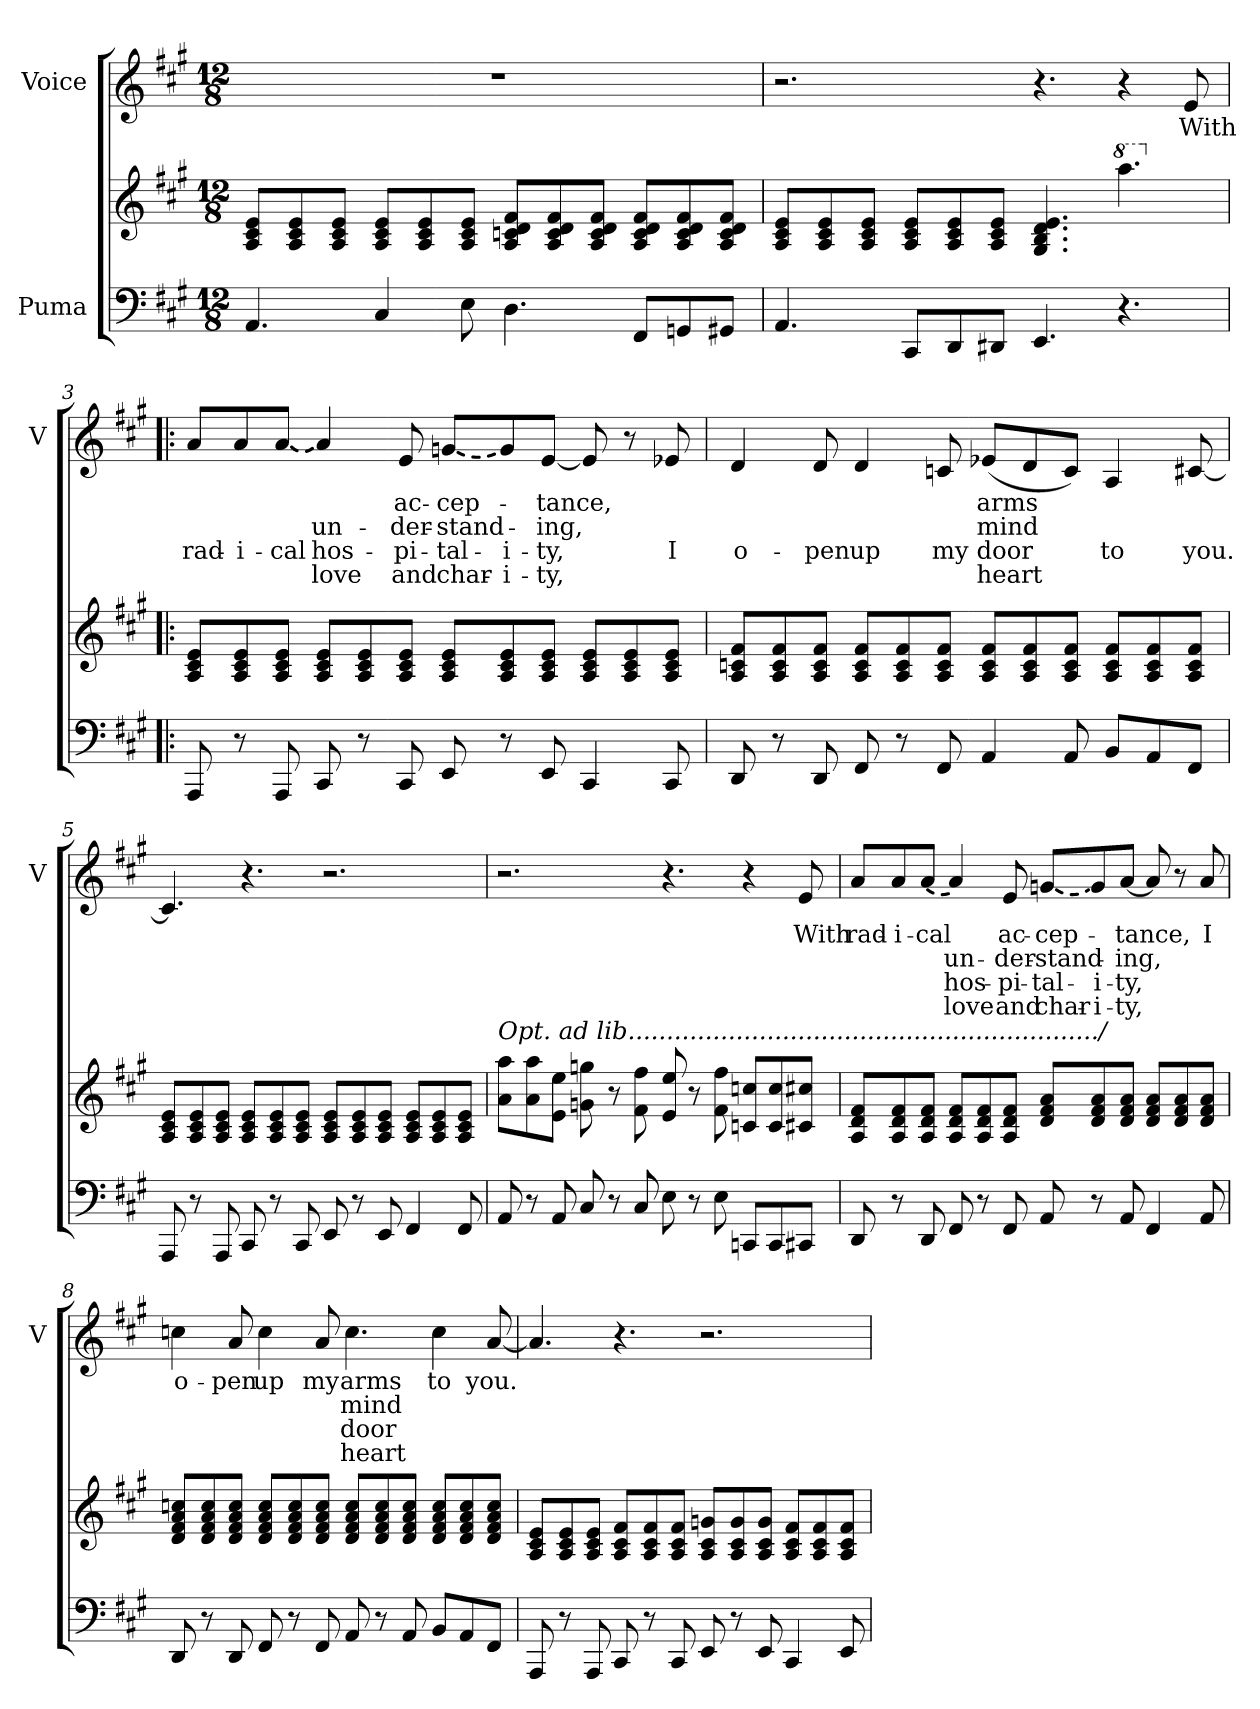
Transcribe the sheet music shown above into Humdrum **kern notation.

**kern	**kern	**kern	**text	**text	**text	**text
*part2	*part2	*part1	*part1	*part1	*part1	*part1
*staff3	*staff2	*staff1	*staff1	*staff1	*staff1	*staff1
*I"Puma	*	*I"Voice	*	*	*	*
*	*	*I'V	*	*	*	*
*clefF4	*clefG2	*clefG2	*	*	*	*
*k[f#c#g#]	*k[f#c#g#]	*k[f#c#g#]	*	*	*	*
*M12/8	*M12/8	*M12/8	*	*	*	*
*MM113	*MM113	*MM113	*	*	*	*
=1	=1	=1	=1	=1	=1	=1
4.AA/	8A/ 8c#/ 8e/L	1.r	.	.	.	.
.	8A/ 8c#/ 8e/	.	.	.	.	.
.	8A/ 8c#/ 8e/J	.	.	.	.	.
4C#/	8A/ 8c#/ 8e/L	.	.	.	.	.
.	8A/ 8c#/ 8e/	.	.	.	.	.
8E\	8A/ 8c#/ 8e/J	.	.	.	.	.
4.D\	8A/ 8cn/ 8d/ 8f#/L	.	.	.	.	.
.	8A/ 8c/ 8d/ 8f#/	.	.	.	.	.
.	8A/ 8c/ 8d/ 8f#/J	.	.	.	.	.
8FF#/L	8A/ 8c/ 8d/ 8f#/L	.	.	.	.	.
8GGn/	8A/ 8c/ 8d/ 8f#/	.	.	.	.	.
8GG#X/J	8A/ 8c/ 8d/ 8f#/J	.	.	.	.	.
=2	=2	=2	=2	=2	=2	=2
4.AA/	8A/ 8c#/ 8e/L	2.r	.	.	.	.
.	8A/ 8c#/ 8e/	.	.	.	.	.
.	8A/ 8c#/ 8e/J	.	.	.	.	.
8CC#/L	8A/ 8c#/ 8e/L	.	.	.	.	.
8DD/	8A/ 8c#/ 8e/	.	.	.	.	.
8DD#X/J	8A/ 8c#/ 8e/J	.	.	.	.	.
4.EE/	4.G#/ 4.B/ 4.d/ 4.e/	4.r	.	.	.	.
*	*8va	*	*	*	*	*
4.r	4.aaa\	4r	.	.	.	.
!	!	!	!LO:LY:b	!	!	!
.	.	8e/	With	.	.	.
!!LO:LB:g=z
=3!|:	=3!|:	=3!|:	=3!|:	=3!|:	=3!|:	=3!|:
*	*X8va	*	*	*	*	*
!	!	!	!	!	!LO:LY:b	!
8AAA/	8A/ 8c#/ 8e/L	8a/L	.	.	rad-	.
!	!	!	!	!	!LO:LY:b	!
8r	8A/ 8c#/ 8e/	8a/	.	.	-i-	.
!	!	!LO:T:dash	!	!	!LO:LY:b	!
8AAA/	8A/ 8c#/ 8e/J	[<8a/J	.	.	-cal	.
!	!	!	!	!LO:LY:b	!LO:LY:b	!LO:LY:b
8CC#/	8A/ 8c#/ 8e/L	4a/]	.	un-	hos-	love
8r	8A/ 8c#/ 8e/	.	.	.	.	.
!	!	!	!LO:LY:b	!LO:LY:b	!LO:LY:b	!LO:LY:b
8CC#/	8A/ 8c#/ 8e/J	8e/	ac-	-der-	-pi-	and
!	!	!LO:T:dash	!LO:LY:b	!LO:LY:b	!LO:LY:b	!LO:LY:b
8EE/	8A/ 8c#/ 8e/L	[<8gn/L	-cep-	-stand-	-tal-	char-
!	!	!	!	!	!LO:LY:b	!LO:LY:b
8r	8A/ 8c#/ 8e/	8g/]	.	.	-i-	-i-
!	!	!	!LO:LY:b	!LO:LY:b	!LO:LY:b	!LO:LY:b
8EE/	8A/ 8c#/ 8e/J	[<8e/J	-tance,	-ing,	-ty,	-ty,
4CC#/	8A/ 8c#/ 8e/L	8e/]	.	.	.	.
.	8A/ 8c#/ 8e/	8r	.	.	.	.
!	!	!	!	!	!LO:LY:b	!
8CC#/	8A/ 8c#/ 8e/J	8e-X/	.	.	I	.
=4	=4	=4	=4	=4	=4	=4
!	!	!	!	!	!LO:LY:b	!
8DD/	8A/ 8cn/ 8f#/L	4d/	.	.	o-	.
8r	8A/ 8c/ 8f#/	.	.	.	.	.
!	!	!	!	!	!LO:LY:b	!
8DD/	8A/ 8c/ 8f#/J	8d/	.	.	-pen	.
!	!	!	!	!	!LO:LY:b	!
8FF#/	8A/ 8c/ 8f#/L	4d/	.	.	up	.
8r	8A/ 8c/ 8f#/	.	.	.	.	.
!	!	!	!	!	!LO:LY:b	!
8FF#/	8A/ 8c/ 8f#/J	8cn/	.	.	my	.
!	!	!	!LO:LY:b	!LO:LY:b	!LO:LY:b	!LO:LY:b
4AA/	8A/ 8c/ 8f#/L	(<8e-X/L	arms	mind	door	heart
.	8A/ 8c/ 8f#/	8d/	.	.	.	.
8AA/	8A/ 8c/ 8f#/J	8c/J)	.	.	.	.
!	!	!	!	!	!LO:LY:b	!
8BB/L	8A/ 8c/ 8f#/L	4A/	.	.	to	.
8AA/	8A/ 8c/ 8f#/	.	.	.	.	.
!	!	!	!	!	!LO:LY:b	!
8FF#/J	8A/ 8c/ 8f#/J	[8c#X/	.	.	you.	.
!!LO:LB:g=z
=5	=5	=5	=5	=5	=5	=5
8AAA/	8A/ 8c#/ 8e/L	4.c#/]	.	.	.	.
8r	8A/ 8c#/ 8e/	.	.	.	.	.
8AAA/	8A/ 8c#/ 8e/J	.	.	.	.	.
8CC#/	8A/ 8c#/ 8e/L	4.r	.	.	.	.
8r	8A/ 8c#/ 8e/	.	.	.	.	.
8CC#/	8A/ 8c#/ 8e/J	.	.	.	.	.
8EE/	8A/ 8c#/ 8e/L	2.r	.	.	.	.
8r	8A/ 8c#/ 8e/	.	.	.	.	.
8EE/	8A/ 8c#/ 8e/J	.	.	.	.	.
4FF#/	8A/ 8c#/ 8e/L	.	.	.	.	.
.	8A/ 8c#/ 8e/	.	.	.	.	.
8FF#/	8A/ 8c#/ 8e/J	.	.	.	.	.
=6	=6	=6	=6	=6	=6	=6
!	!LO:TX:a:i:t=Opt. ad lib............................................................./	!	!	!	!	!
8AA/	8a\ 8aa\L	2.r	.	.	.	.
8r	8a\ 8aa\	.	.	.	.	.
8AA/	8e\ 8ee\J	.	.	.	.	.
8C#/	8gn\ 8ggn\	.	.	.	.	.
8r	8r	.	.	.	.	.
8C#/	8f#\ 8ff#\	.	.	.	.	.
8E\	8e/ 8ee/	4.r	.	.	.	.
8r	8r	.	.	.	.	.
8E\	8f#\ 8ff#\	.	.	.	.	.
8CCn/L	8cn/ 8ccn/L	4r	.	.	.	.
8CC/	8c/ 8cc/	.	.	.	.	.
!	!	!	!LO:LY:b	!	!	!
8CC#X/J	8c#X/ 8cc#X/J	8e/	With	.	.	.
!!LO:PB:g=z
=7	=7	=7	=7	=7	=7	=7
!	!	!	!LO:LY:b	!	!	!
8DD/	8A/ 8d/ 8f#/L	8a/L	rad-	.	.	.
!	!	!	!LO:LY:b	!	!	!
8r	8A/ 8d/ 8f#/	8a/	-i-	.	.	.
!	!	!LO:T:dash	!LO:LY:b	!	!	!
8DD/	8A/ 8d/ 8f#/J	[<8a/J	-cal	.	.	.
!	!	!	!	!LO:LY:b	!LO:LY:b	!LO:LY:b
8FF#/	8A/ 8d/ 8f#/L	4a/]	.	un-	hos-	love
8r	8A/ 8d/ 8f#/	.	.	.	.	.
!	!	!	!LO:LY:b	!LO:LY:b	!LO:LY:b	!LO:LY:b
8FF#/	8A/ 8d/ 8f#/J	8e/	ac-	-der-	-pi-	and
!	!	!LO:T:dash	!LO:LY:b	!LO:LY:b	!LO:LY:b	!LO:LY:b
8AA/	8d/ 8f#/ 8a/L	[8gn/L	-cep-	-stand-	-tal-	char-
!	!	!	!	!	!LO:LY:b	!LO:LY:b
8r	8d/ 8f#/ 8a/	8g/]	.	.	-i-	-i-
!	!	!	!LO:LY:b	!LO:LY:b	!LO:LY:b	!LO:LY:b
8AA/	8d/ 8f#/ 8a/J	[<8a/J	-tance,	-ing,	-ty,	-ty,
4FF#/	8d/ 8f#/ 8a/L	8a/]	.	.	.	.
.	8d/ 8f#/ 8a/	8r	.	.	.	.
!	!	!	!LO:LY:b	!	!	!
8AA/	8d/ 8f#/ 8a/J	8a/	I	.	.	.
=8	=8	=8	=8	=8	=8	=8
!	!	!	!LO:LY:b	!	!	!
8DD/	8d/ 8f#/ 8a/ 8ccn/L	4ccn\	o-	.	.	.
8r	8d/ 8f#/ 8a/ 8cc/	.	.	.	.	.
!	!	!	!LO:LY:b	!	!	!
8DD/	8d/ 8f#/ 8a/ 8cc/J	8a/	-pen	.	.	.
!	!	!	!LO:LY:b	!	!	!
8FF#/	8d/ 8f#/ 8a/ 8cc/L	4cc\	up	.	.	.
8r	8d/ 8f#/ 8a/ 8cc/	.	.	.	.	.
!	!	!	!LO:LY:b	!	!	!
8FF#/	8d/ 8f#/ 8a/ 8cc/J	8a/	my	.	.	.
!	!	!	!LO:LY:b	!LO:LY:b	!LO:LY:b	!LO:LY:b
8AA/	8d/ 8f#/ 8a/ 8cc/L	4.cc\	arms	mind	door	heart
8r	8d/ 8f#/ 8a/ 8cc/	.	.	.	.	.
8AA/	8d/ 8f#/ 8a/ 8cc/J	.	.	.	.	.
!	!	!	!LO:LY:b	!	!	!
8BB/L	8d/ 8f#/ 8a/ 8cc/L	4cc\	to	.	.	.
8AA/	8d/ 8f#/ 8a/ 8cc/	.	.	.	.	.
!	!	!	!LO:LY:b	!	!	!
8FF#/J	8d/ 8f#/ 8a/ 8cc/J	[8a/	you.	.	.	.
!!LO:LB:g=z
=9	=9	=9	=9	=9	=9	=9
8AAA/	8A/ 8c#/ 8e/L	4.a/]	.	.	.	.
8r	8A/ 8c#/ 8e/	.	.	.	.	.
8AAA/	8A/ 8c#/ 8e/J	.	.	.	.	.
8CC#/	8A/ 8c#/ 8f#/L	4.r	.	.	.	.
8r	8A/ 8c#/ 8f#/	.	.	.	.	.
8CC#/	8A/ 8c#/ 8f#/J	.	.	.	.	.
8EE/	8A/ 8c#/ 8gn/L	2.r	.	.	.	.
8r	8A/ 8c#/ 8g/	.	.	.	.	.
8EE/	8A/ 8c#/ 8g/J	.	.	.	.	.
4CC#/	8A/ 8c#/ 8f#/L	.	.	.	.	.
.	8A/ 8c#/ 8f#/	.	.	.	.	.
8EE/	8A/ 8c#/ 8f#/J	.	.	.	.	.
=	=	=	=	=	=	=
*-	*-	*-	*-	*-	*-	*-
